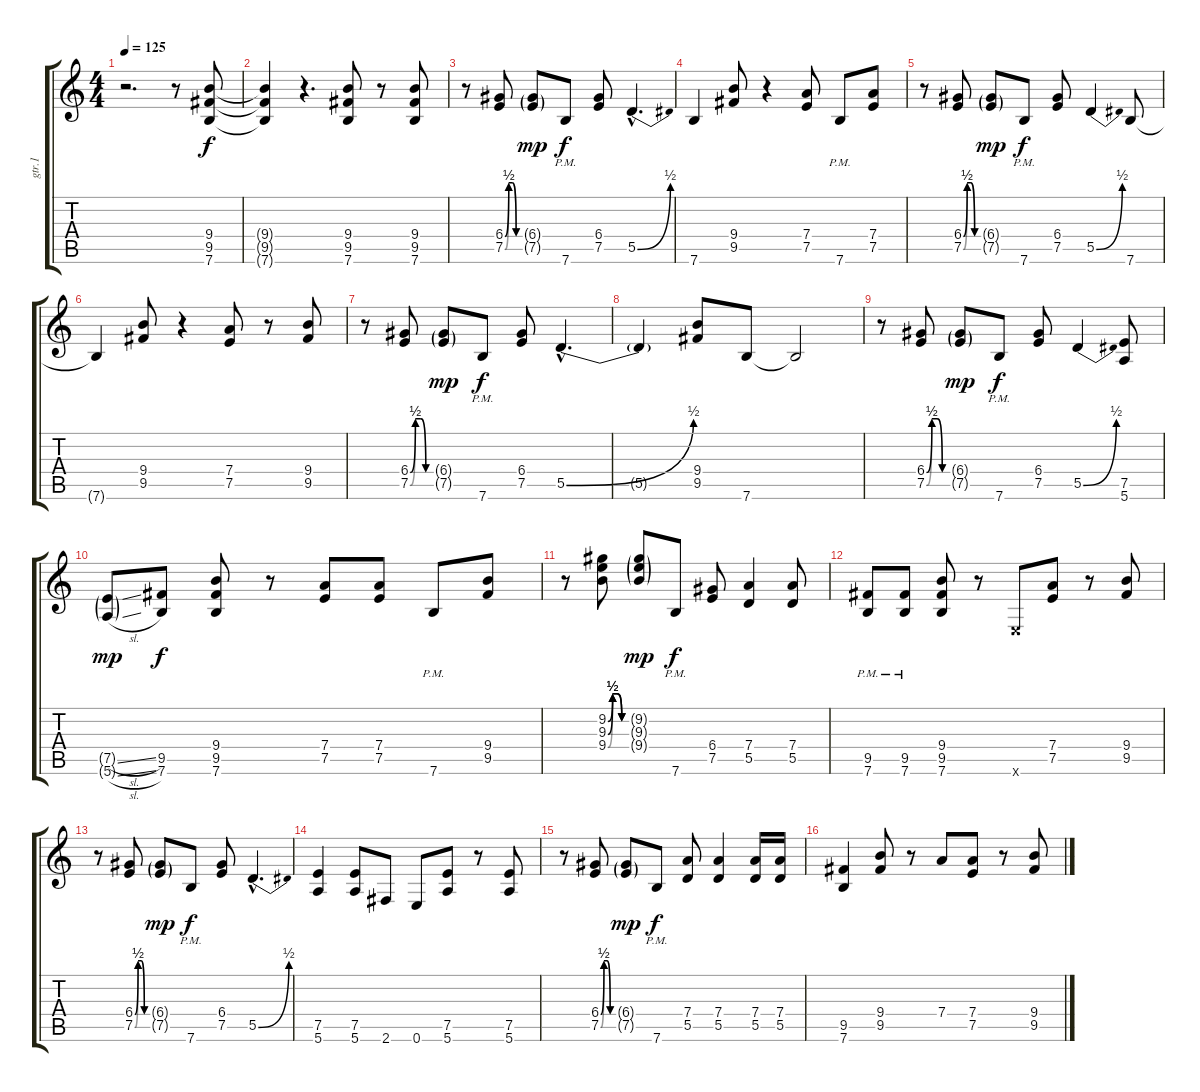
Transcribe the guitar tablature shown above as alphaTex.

\track ("gtr.1" "gtr.1") {instrument distortionguitar}
\staff {score tabs}
\tuning (E4 B3 G3 D3 A2 E2) {hide}
\ts (4 4)
\tempo 125
\clef g2
\ks c
r.2{d dy f instrument distortionguitar} r.8 (9.4 9.5 7.6).8 |
(9.4{t} 9.5{t} 7.6{t}).4 r.4{d} (9.4 9.5 7.6).8 r.8 (9.4 9.5 7.6).8 |
r.8 (6.4{be (custom 0 0 15 2 30 2 45 0 60 0)} 7.5{be (custom 0 0 15 2 30 2 45 0 60 0)}).8 (6.4{g} 7.5{g}).8{dy mp} 7.6{pm}.8{dy f} (6.4 7.5).8 5.5{be (bend 0 0 60 2) hac}.4{d} |
7.6.4 (9.4 9.5).8 r.4 (7.4 7.5).8 7.6{pm}.8 (7.4 7.5).8 |
r.8 (6.4{be (custom 0 0 15 2 30 2 45 0 60 0)} 7.5{be (custom 0 0 15 2 30 2 45 0 60 0)}).8 (6.4{g} 7.5{g}).8{dy mp} 7.6{pm}.8{dy f} (6.4 7.5).8 5.5{be (bend 0 0 60 2)}.4 7.6.8 |
7.6{t}.4 (9.4 9.5).8 r.4 (7.4 7.5).8 r.8 (9.4 9.5).8 |
r.8 (6.4{be (custom 0 0 15 2 30 2 45 0 60 0)} 7.5{be (custom 0 0 15 2 30 2 45 0 60 0)}).8 (6.4{g} 7.5{g}).8{dy mp} 7.6{pm}.8{dy f} (6.4 7.5).8 5.5{be (bend 0 0 60 2) hac}.4{d} |
5.5{t}.4 (9.4 9.5).8 7.6.8 7.6{t}.2 |
r.8 (6.4{be (custom 0 0 15 2 30 2 45 0 60 0)} 7.5{be (custom 0 0 15 2 30 2 45 0 60 0)}).8 (6.4{g} 7.5{g}).8{dy mp} 7.6{pm}.8{dy f} (6.4 7.5).8 5.5{be (bend 0 0 60 2)}.4 (7.5 5.6).8 |
(7.5{sl g} 5.6{sl g}).8{dy mp} (9.5 7.6).8{dy f} (9.4 9.5 7.6).8 r.8 (7.4 7.5).8 (7.4 7.5).8 7.6{pm}.8 (9.4 9.5).8 |
r.8 (9.2{be (custom 0 0 15 2 30 2 45 0 60 0)} 9.3{be (custom 0 0 15 2 30 2 45 0 60 0)} 9.4{be (custom 0 0 15 2 30 2 45 0 60 0)}).8 (9.2{g} 9.3{g} 9.4{g}).8{dy mp} 7.6{pm}.8{dy f} (6.4 7.5).8 (7.4 5.5).4 (7.4 5.5).8 |
(9.5{pm} 7.6{pm}).8 (9.5{pm} 7.6{pm}).8 (9.4 9.5 7.6).8 r.8 0.6{x}.8 (7.4 7.5).8 r.8 (9.4 9.5).8 |
r.8 (6.4{be (custom 0 0 15 2 30 2 45 0 60 0)} 7.5{be (custom 0 0 15 2 30 2 45 0 60 0)}).8 (6.4{g} 7.5{g}).8{dy mp} 7.6{pm}.8{dy f} (6.4 7.5).8 5.5{be (bend 0 0 60 2) hac}.4{d} |
(7.5 5.6).4 (7.5 5.6).8 2.6.8 0.6.8 (7.5 5.6).8 r.8 (7.5 5.6).8 |
r.8 (6.4{be (custom 0 0 15 2 30 2 45 0 60 0)} 7.5{be (custom 0 0 15 2 30 2 45 0 60 0)}).8 (6.4{g} 7.5{g}).8{dy mp} 7.6{pm}.8{dy f} (7.4 5.5).8 (7.4 5.5).4 (7.4 5.5).16 (7.4 5.5).16 |
(9.5 7.6).4 (9.4 9.5).8 r.8 7.4.8 (7.4 7.5).8 r.8 (9.4 9.5).8
